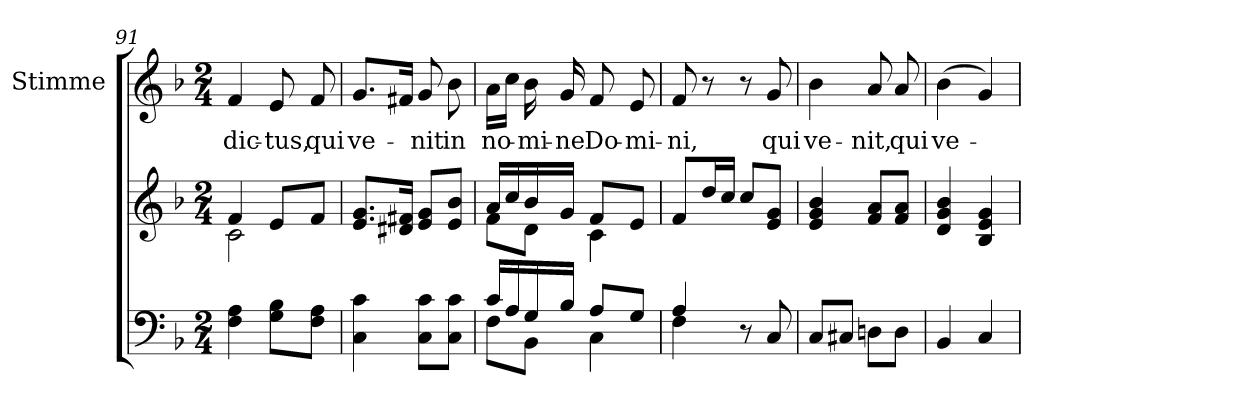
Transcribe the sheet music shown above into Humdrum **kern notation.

**kern	**kern	**kern	**text
*part2	*part2	*part1	*part1
*staff3	*staff2	*staff1	*staff1
*	*	*I"Stimme	*
*clefF4	*clefG2	*clefG2	*
*k[b-]	*k[b-]	*k[b-]	*
*F:	*F:	*F:	*
*M2/4	*M2/4	*M2/4	*
=91	=91	=91	=91
*	*^	*	*
!	!	!	!	!LO:LY:b
4F\ 4A\	4f/	2c\	4f/	-dic-
!	!	!	!	!LO:LY:b
8G\ 8B-\L	8e/L	.	8e/	-tus,
!	!	!	!	!LO:LY:b
8F\ 8A\J	8f/J	.	8f/	qui
*	*v	*v	*	*
=92	=92	=92	=92
!	!	!	!LO:LY:b
4C\ 4c\	8.e/ 8.g/L	8.g/L	ve-
.	16d#X/ 16f#X/Jk	16f#X/Jk	.
!	!	!	!LO:LY:b
8C\ 8c\L	8e/ 8g/L	8g/	-nit
!	!	!	!LO:LY:b
8C\ 8c\J	8e/ 8b-/J	8b-\	in
!!LO:LB:g=z
=93	=93	=93	=93
*^	*^	*	*
!	!	!	!	!	!LO:LY:b
16c/LL	8F\L	16a/LL	8f\L	16a\LL	no-
16A/	.	16cc/	.	16cc\JJ	.
!	!	!	!	!	!LO:LY:b
16G/	8BB-\J	16b-/	8d\J	16b-\	-mi-
!	!	!	!	!	!LO:LY:b
16B-/JJ	.	16g/JJ	.	16g/	-ne
!	!	!	!	!	!LO:LY:b
8A/L	4C\	8f/L	4c\	8f/	Do-
!	!	!	!	!	!LO:LY:b
8G/J	.	8e/J	.	8e/	-mi-
*	*	*v	*v	*	*
=94	=94	=94	=94	=94
!	!	!	!	!LO:LY:b
4A/	4F\	8f/L	8f/	-ni,
.	.	16dd/L	8r	.
.	.	16cc/JJ	.	.
8r	4ryy	8cc/L	8r	.
!	!	!	!	!LO:LY:b
8C/	.	8e/ 8g/J	8g/	qui
*v	*v	*	*	*
=95	=95	=95	=95
!	!	!	!LO:LY:b
8C/L	4e/ 4g/ 4b-/	4b-\	ve-
8C#X/J	.	.	.
!	!	!	!LO:LY:b
8Dn\L	8f/ 8a/L	8a/	-nit,
!	!	!	!LO:LY:b
8D\J	8f/ 8a/J	8a/	qui
=96	=96	=96	=96
!	!	!	!LO:LY:b
4BB-/	4d/ 4g/ 4b-/	(>4b-\	ve-
4C/	4B-/ 4e/ 4g/	4g/)	.
=	=	=	=
*-	*-	*-	*-
